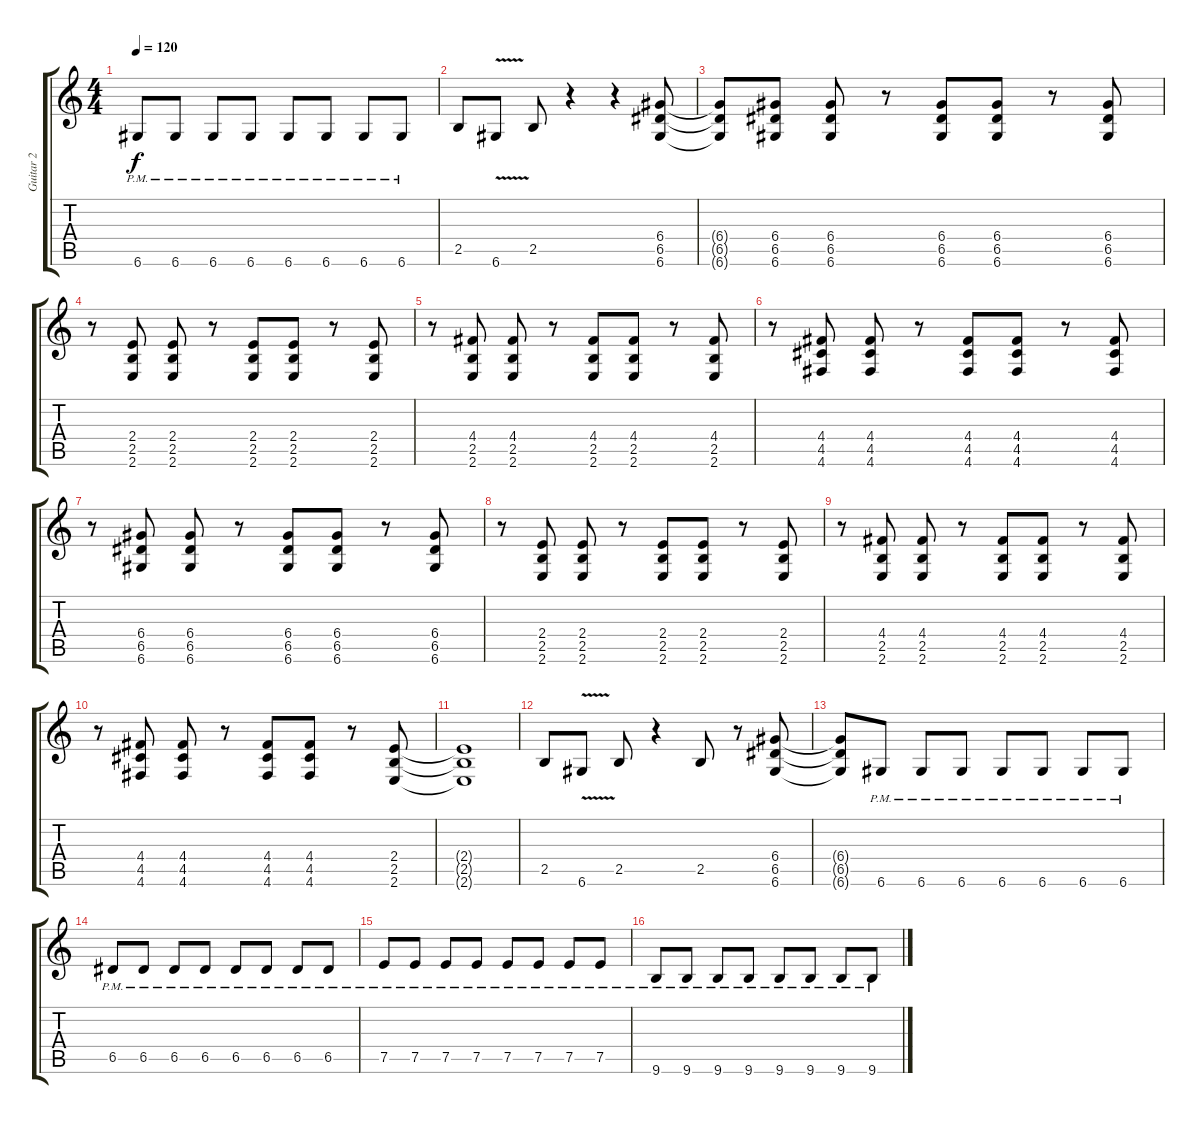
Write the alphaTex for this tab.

\track ("Guitar 2" "Guitar 2") {instrument overdrivenguitar}
\staff {score tabs}
\tuning (E4 B3 G3 D3 A2 D2) {hide}
\ts (4 4)
\tempo 120
\clef g2
\ks c
6.6{pm}.8{dy f} 6.6{pm}.8 6.6{pm}.8 6.6{pm}.8 6.6{pm}.8 6.6{pm}.8 6.6{pm}.8 6.6{pm}.8 |
2.5.8 6.6{v}.8 2.5.8 r.4 r.4 (6.4 6.5 6.6).8 |
(6.4{t} 6.5{t} 6.6{t}).8 (6.4 6.5 6.6).8 (6.4 6.5 6.6).8 r.8 (6.4 6.5 6.6).8 (6.4 6.5 6.6).8 r.8 (6.4 6.5 6.6).8 |
r.8 (2.4 2.5 2.6).8 (2.4 2.5 2.6).8 r.8 (2.4 2.5 2.6).8 (2.4 2.5 2.6).8 r.8 (2.4 2.5 2.6).8 |
r.8 (4.4 2.5 2.6).8 (4.4 2.5 2.6).8 r.8 (4.4 2.5 2.6).8 (4.4 2.5 2.6).8 r.8 (4.4 2.5 2.6).8 |
r.8 (4.4 4.5 4.6).8 (4.4 4.5 4.6).8 r.8 (4.4 4.5 4.6).8 (4.4 4.5 4.6).8 r.8 (4.4 4.5 4.6).8 |
r.8 (6.4 6.5 6.6).8 (6.4 6.5 6.6).8 r.8 (6.4 6.5 6.6).8 (6.4 6.5 6.6).8 r.8 (6.4 6.5 6.6).8 |
r.8 (2.4 2.5 2.6).8 (2.4 2.5 2.6).8 r.8 (2.4 2.5 2.6).8 (2.4 2.5 2.6).8 r.8 (2.4 2.5 2.6).8 |
r.8 (4.4 2.5 2.6).8 (4.4 2.5 2.6).8 r.8 (4.4 2.5 2.6).8 (4.4 2.5 2.6).8 r.8 (4.4 2.5 2.6).8 |
r.8 (4.4 4.5 4.6).8 (4.4 4.5 4.6).8 r.8 (4.4 4.5 4.6).8 (4.4 4.5 4.6).8 r.8 (2.4 2.5 2.6).8 |
(2.4{t} 2.5{t} 2.6{t}).1 |
2.5.8 6.6{v}.8 2.5.8 r.4 2.5.8 r.8 (6.4 6.5 6.6).8 |
(6.4{t} 6.5{t} 6.6{t}).8 6.6{pm}.8 6.6{pm}.8 6.6{pm}.8 6.6{pm}.8 6.6{pm}.8 6.6{pm}.8 6.6{pm}.8 |
6.5{pm}.8 6.5{pm}.8 6.5{pm}.8 6.5{pm}.8 6.5{pm}.8 6.5{pm}.8 6.5{pm}.8 6.5{pm}.8 |
7.5{pm}.8 7.5{pm}.8 7.5{pm}.8 7.5{pm}.8 7.5{pm}.8 7.5{pm}.8 7.5{pm}.8 7.5{pm}.8 |
9.6{pm}.8 9.6{pm}.8 9.6{pm}.8 9.6{pm}.8 9.6{pm}.8 9.6{pm}.8 9.6{pm}.8 9.6{pm}.8
